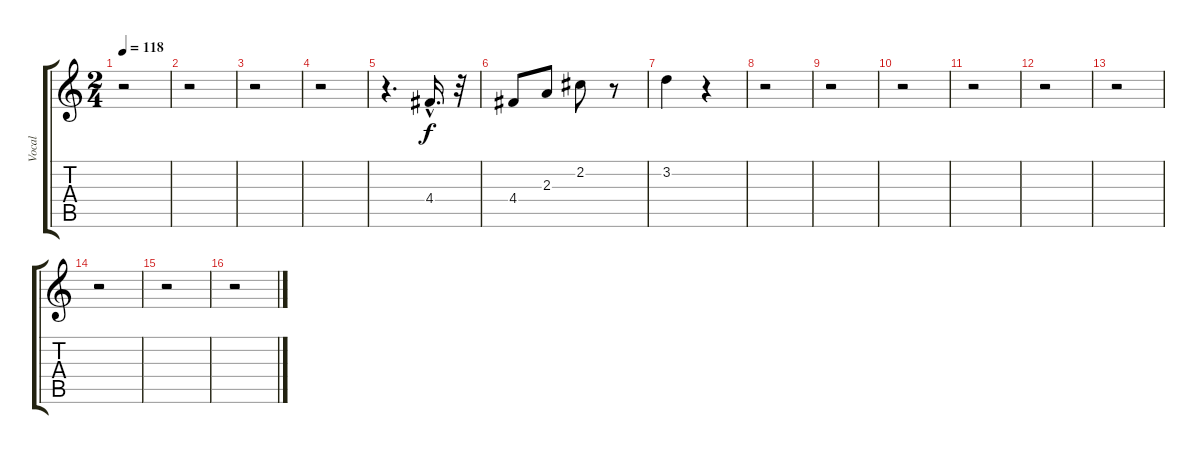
\track ("Vocal" "Vocal") {instrument fretlessbass}
\staff {score tabs}
\tuning (E4 B3 G3 D3 A2 E2) {hide}
\ts (2 4)
\tempo 118
\clef g2
\ks c
r.2{dy f} |
r.2 |
r.2 |
r.2 |
r.4{d} 4.4{hac}.16{d} r.32 |
4.4.8 2.3.8 2.2.8 r.8 |
3.2.4 r.4 |
r.2 |
r.2 |
r.2 |
r.2 |
r.2 |
r.2 |
r.2 |
r.2 |
r.2
